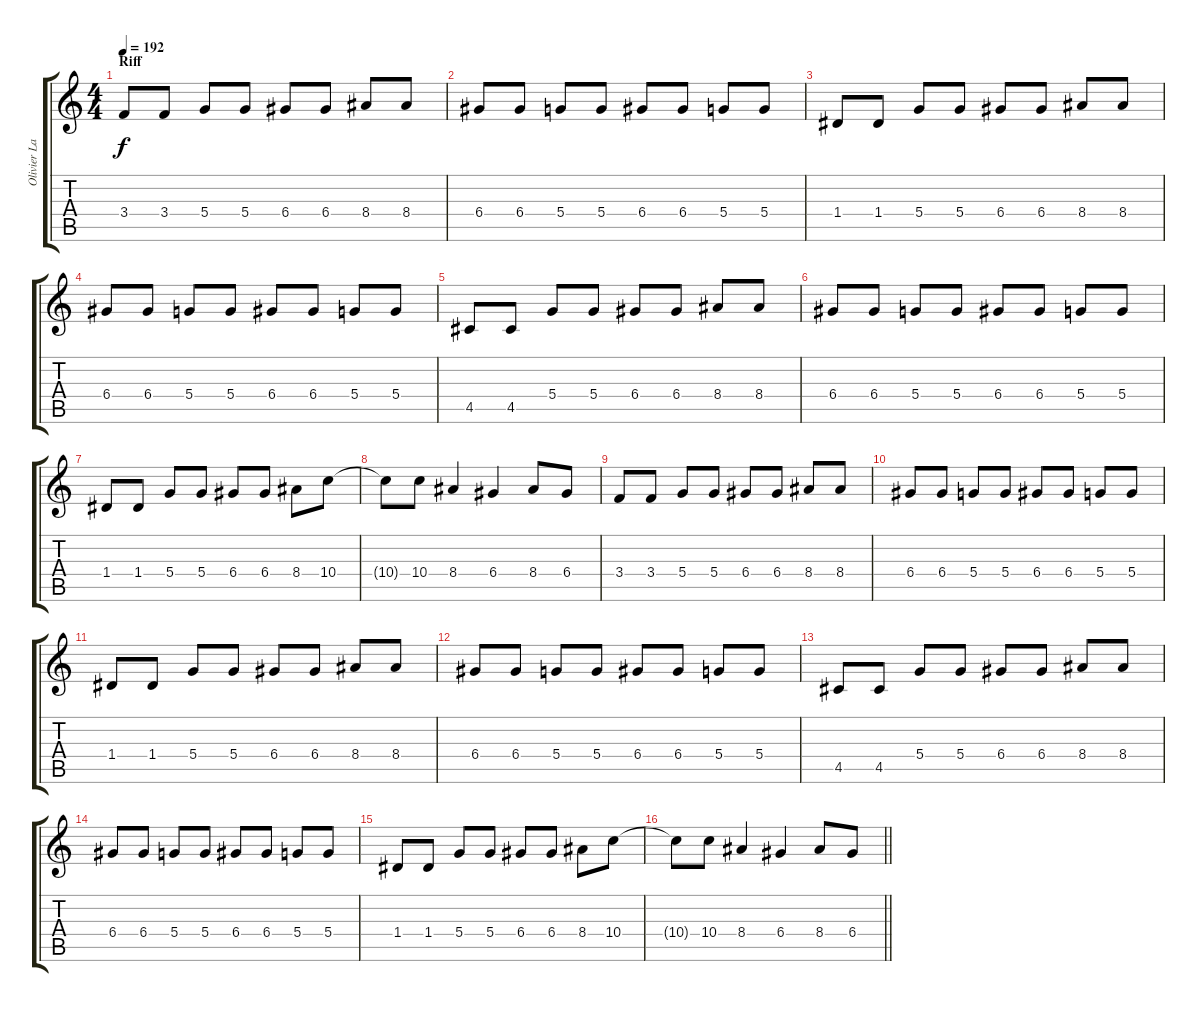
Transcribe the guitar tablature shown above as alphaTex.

\track ("Olivier Lavoie" "Olivier La") {instrument overdrivenguitar}
\staff {score tabs}
\tuning (E4 B3 G3 D3 A2 E2) {hide}
\ts (4 4)
\section ("" "Riff")
\tempo 192
\clef g2
\ks c
3.4.8{dy f volume 16} 3.4.8 5.4.8 5.4.8 6.4.8 6.4.8 8.4.8 8.4.8 |
6.4.8 6.4.8 5.4.8 5.4.8 6.4.8 6.4.8 5.4.8 5.4.8 |
1.4.8 1.4.8 5.4.8 5.4.8 6.4.8 6.4.8 8.4.8 8.4.8 |
6.4.8 6.4.8 5.4.8 5.4.8 6.4.8 6.4.8 5.4.8 5.4.8 |
4.5.8 4.5.8 5.4.8 5.4.8 6.4.8 6.4.8 8.4.8 8.4.8 |
6.4.8 6.4.8 5.4.8 5.4.8 6.4.8 6.4.8 5.4.8 5.4.8 |
1.4.8 1.4.8 5.4.8 5.4.8 6.4.8 6.4.8 8.4.8 10.4.8 |
10.4{t}.8 10.4.8 8.4.4 6.4.4 8.4.8 6.4.8 |
3.4.8 3.4.8 5.4.8 5.4.8 6.4.8 6.4.8 8.4.8 8.4.8 |
6.4.8 6.4.8 5.4.8 5.4.8 6.4.8 6.4.8 5.4.8 5.4.8 |
1.4.8 1.4.8 5.4.8 5.4.8 6.4.8 6.4.8 8.4.8 8.4.8 |
6.4.8 6.4.8 5.4.8 5.4.8 6.4.8 6.4.8 5.4.8 5.4.8 |
4.5.8 4.5.8 5.4.8 5.4.8 6.4.8 6.4.8 8.4.8 8.4.8 |
6.4.8 6.4.8 5.4.8 5.4.8 6.4.8 6.4.8 5.4.8 5.4.8 |
1.4.8 1.4.8 5.4.8 5.4.8 6.4.8 6.4.8 8.4.8 10.4.8 |
\barLineRight lightlight
10.4{t}.8 10.4.8 8.4.4 6.4.4 8.4.8 6.4.8
